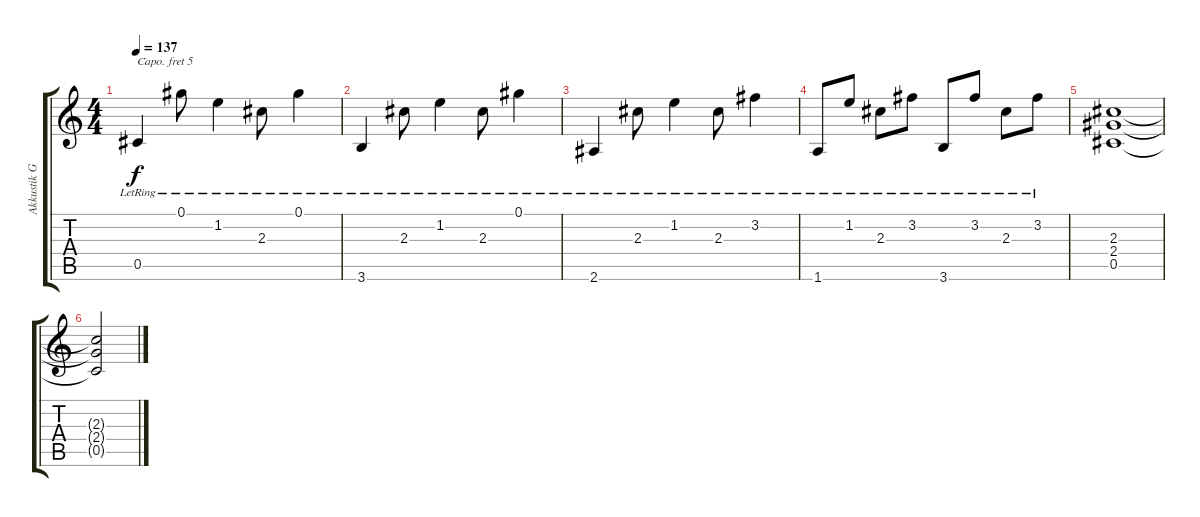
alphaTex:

\track ("Akkustik Gitarre" "Akkustik G") {instrument acousticguitarsteel}
\staff {score tabs}
\capo 5
\tuning (Eb4 Bb3 Gb3 Db3 Ab2 Eb2) {hide}
\ts (4 4)
\tempo 137
\clef g2
\ks c
0.5{lr}.4{dy f} 0.1{lr}.8 1.2{lr}.4 2.3{lr}.8 0.1{lr}.4 |
3.6{lr}.4 2.3{lr}.8 1.2{lr}.4 2.3{lr}.8 0.1{lr}.4 |
2.6{lr}.4 2.3{lr}.8 1.2{lr}.4 2.3{lr}.8 3.2{lr}.4 |
1.6{lr}.8 1.2{lr}.8 2.3{lr}.8 3.2{lr}.8 3.6{lr}.8 3.2{lr}.8 2.3{lr}.8 3.2{lr}.8 |
(2.3 2.4 0.5).1 |
(2.3{t} 2.4{t} 0.5{t}).2
